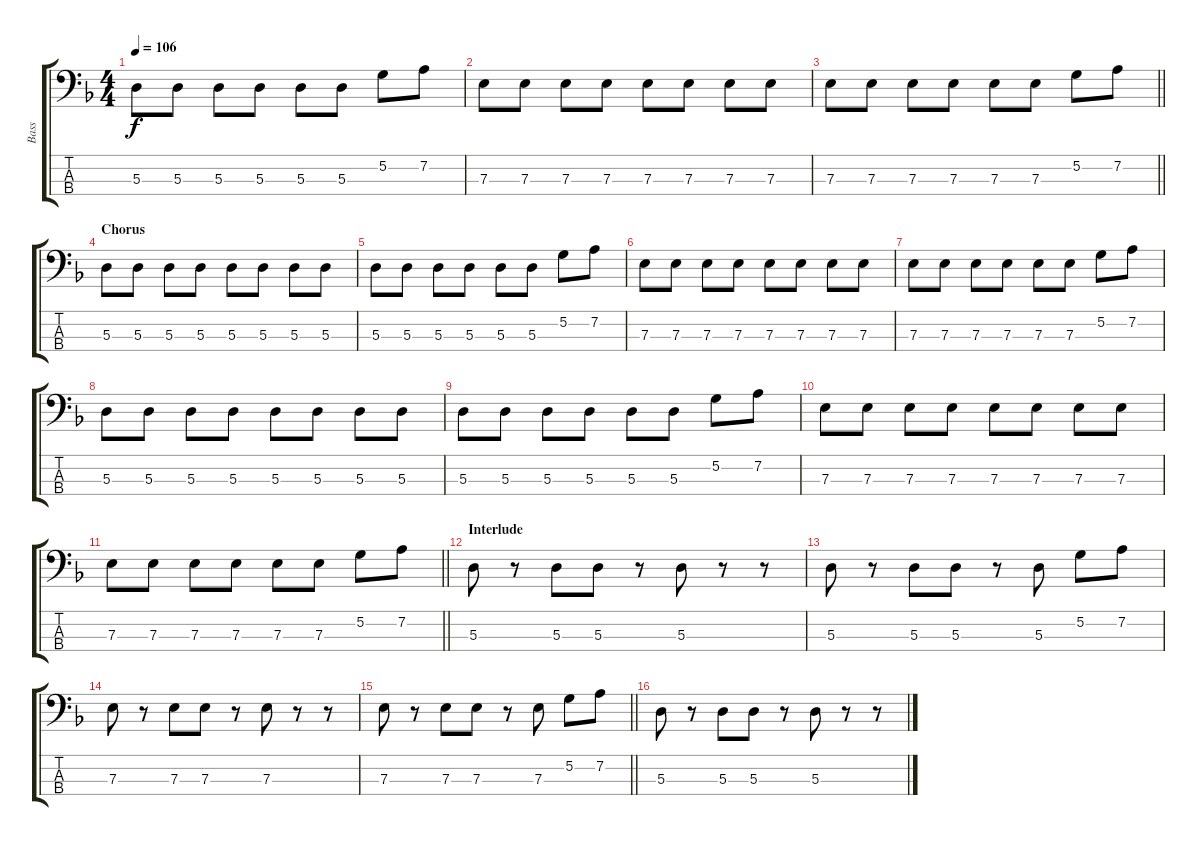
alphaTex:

\track ("Bass" "Bass") {instrument electricbassfinger}
\staff {score tabs}
\tuning (G2 D2 A1 E1) {hide}
\ts (4 4)
\tempo 106
\clef f4
\ks dminor
5.3.8{dy f} 5.3.8 5.3.8 5.3.8 5.3.8 5.3.8 5.2.8 7.2.8 |
7.3.8 7.3.8 7.3.8 7.3.8 7.3.8 7.3.8 7.3.8 7.3.8 |
\barLineRight lightlight
7.3.8 7.3.8 7.3.8 7.3.8 7.3.8 7.3.8 5.2.8 7.2.8 |
\section ("" "Chorus")
5.3.8 5.3.8 5.3.8 5.3.8 5.3.8 5.3.8 5.3.8 5.3.8 |
5.3.8 5.3.8 5.3.8 5.3.8 5.3.8 5.3.8 5.2.8 7.2.8 |
7.3.8 7.3.8 7.3.8 7.3.8 7.3.8 7.3.8 7.3.8 7.3.8 |
7.3.8 7.3.8 7.3.8 7.3.8 7.3.8 7.3.8 5.2.8 7.2.8 |
5.3.8 5.3.8 5.3.8 5.3.8 5.3.8 5.3.8 5.3.8 5.3.8 |
5.3.8 5.3.8 5.3.8 5.3.8 5.3.8 5.3.8 5.2.8 7.2.8 |
7.3.8 7.3.8 7.3.8 7.3.8 7.3.8 7.3.8 7.3.8 7.3.8 |
\barLineRight lightlight
7.3.8 7.3.8 7.3.8 7.3.8 7.3.8 7.3.8 5.2.8 7.2.8 |
\section ("" "Interlude")
5.3.8 r.8 5.3.8 5.3.8 r.8 5.3.8 r.8 r.8 |
5.3.8 r.8 5.3.8 5.3.8 r.8 5.3.8 5.2.8 7.2.8 |
7.3.8 r.8 7.3.8 7.3.8 r.8 7.3.8 r.8 r.8 |
\barLineRight lightlight
7.3.8 r.8 7.3.8 7.3.8 r.8 7.3.8 5.2.8 7.2.8 |
5.3.8 r.8 5.3.8 5.3.8 r.8 5.3.8 r.8 r.8
